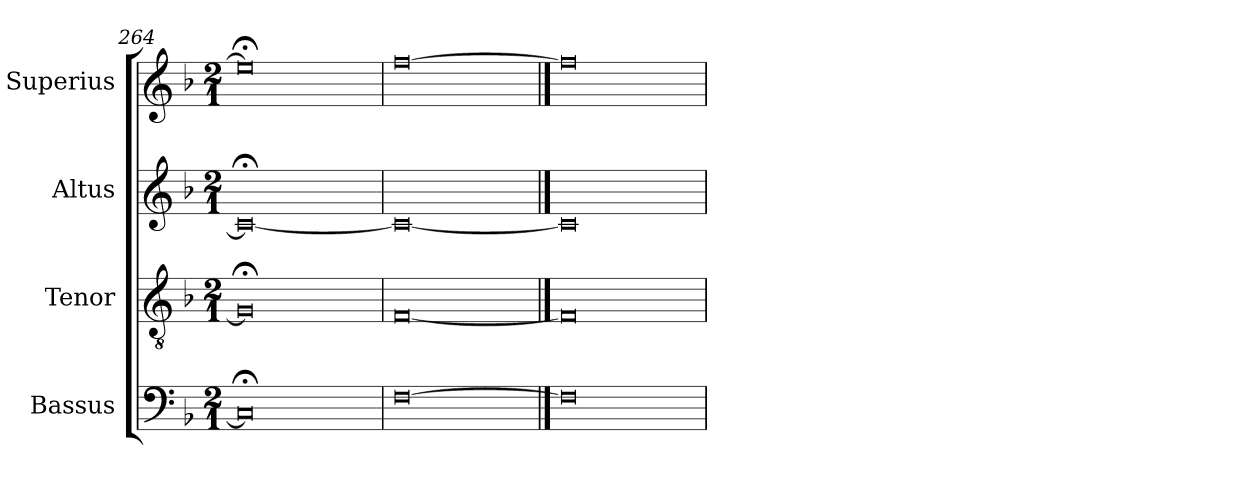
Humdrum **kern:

**kern	**kern	**kern	**kern
*part4	*part3	*part2	*part1
*staff4	*staff3	*staff2	*staff1
*I"Bassus	*I"Tenor	*I"Altus	*I"Superius
*I'B	*I'T	*I'A	*I'S
*clefF4	*clefGv2	*clefG2	*clefG2
*k[b-]	*k[b-]	*k[b-]	*k[b-]
*F:	*F:	*F:	*F:
*M2/1	*M2/1	*M2/1	*M2/1
=264	=264	=264	=264
0C;<]	0G;<]	0c;<_	0ee;<]
=265	=265	=265	=265
[0F	[0F	0c_	[0ff
==266	==266	==266	==266
0F]	0F]	0c]	0ff]
=	=	=	=
*-	*-	*-	*-
